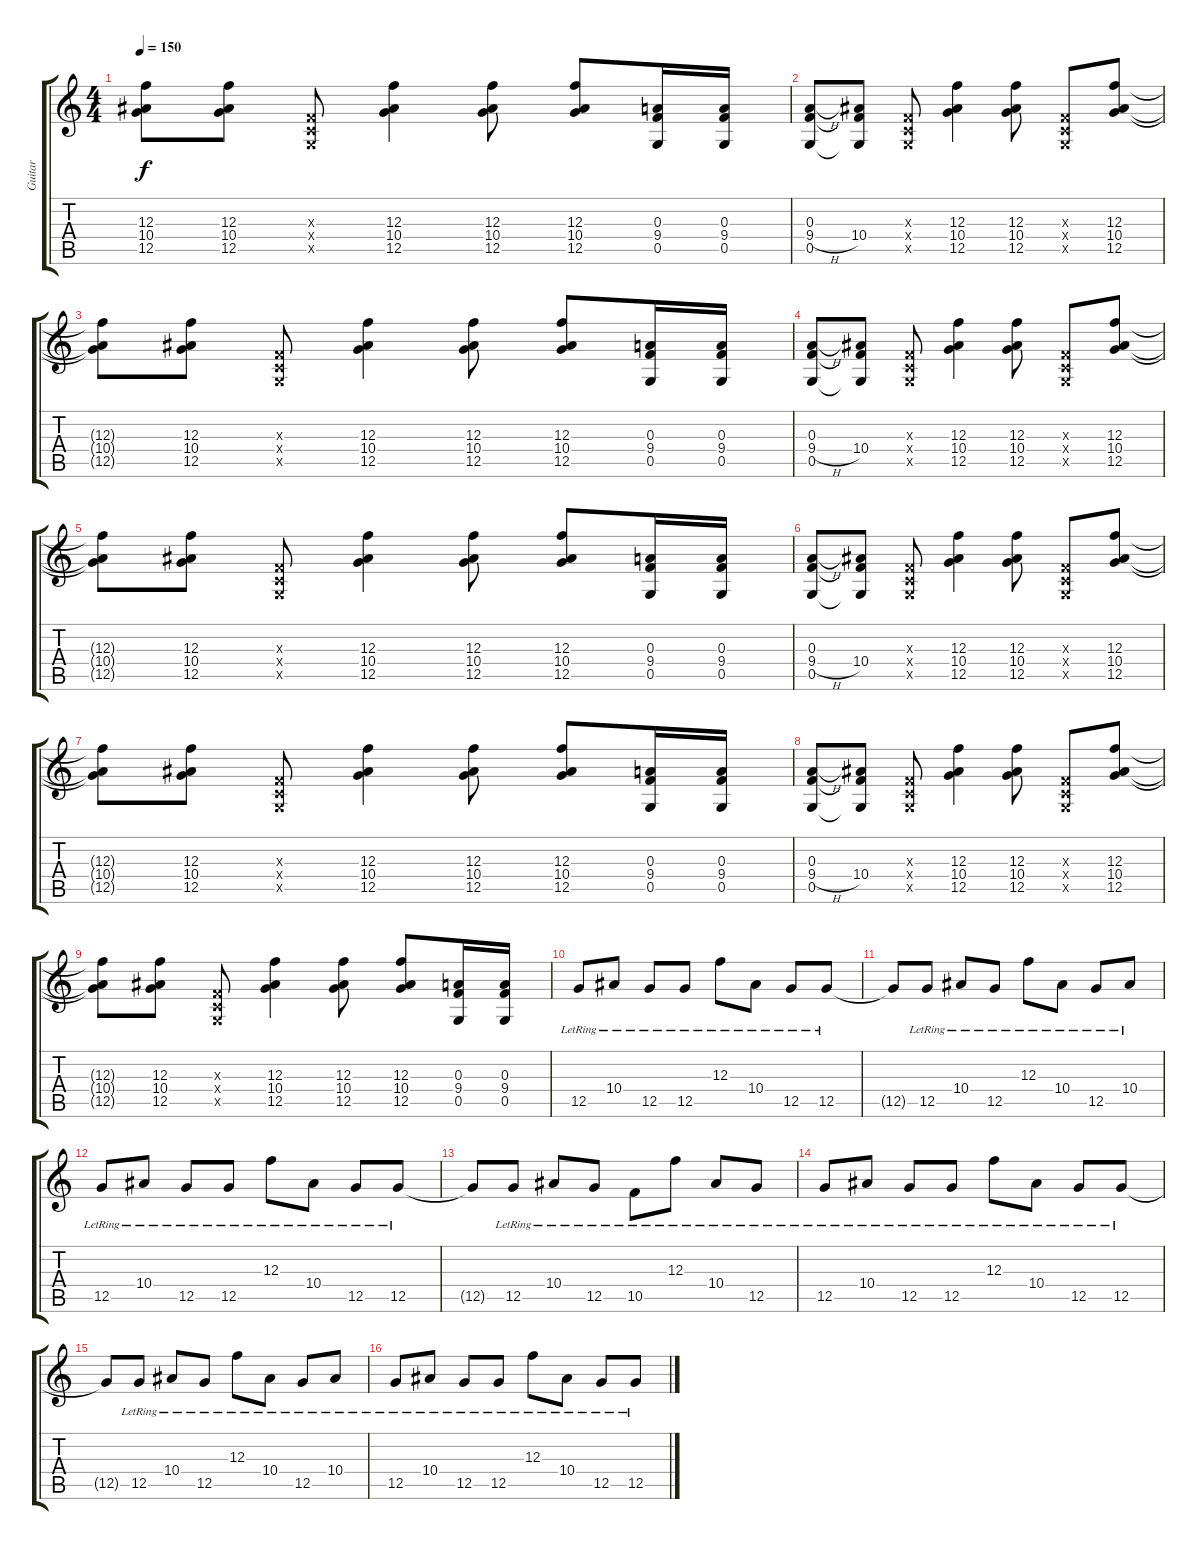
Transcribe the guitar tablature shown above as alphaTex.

\track ("Guitar" "Guitar") {instrument distortionguitar}
\staff {score tabs}
\tuning (D4 A3 F3 C3 G2 C2) {hide}
\ts (4 4)
\tempo 150
\clef g2
\ks c
(12.3{t} 10.4{t} 12.5{t}).8{dy f} (12.3 10.4 12.5).8 (0.3{x} 0.4{x} 0.5{x}).8 (12.3 10.4 12.5).4 (12.3 10.4 12.5).8 (12.3 10.4 12.5).8 (0.3 9.4 0.5).16 (0.3 9.4 0.5).16 |
(0.3 9.4{h} 0.5).8 (0.3{t} 10.4 0.5{t}).8 (0.3{x} 0.4{x} 0.5{x}).8 (12.3 10.4 12.5).4 (12.3 10.4 12.5).8 (0.3{x} 0.4{x} 0.5{x}).8 (12.3 10.4 12.5).8 |
(12.3{t} 10.4{t} 12.5{t}).8 (12.3 10.4 12.5).8 (0.3{x} 0.4{x} 0.5{x}).8 (12.3 10.4 12.5).4 (12.3 10.4 12.5).8 (12.3 10.4 12.5).8 (0.3 9.4 0.5).16 (0.3 9.4 0.5).16 |
(0.3 9.4{h} 0.5).8 (0.3{t} 10.4 0.5{t}).8 (0.3{x} 0.4{x} 0.5{x}).8 (12.3 10.4 12.5).4 (12.3 10.4 12.5).8 (0.3{x} 0.4{x} 0.5{x}).8 (12.3 10.4 12.5).8 |
(12.3{t} 10.4{t} 12.5{t}).8 (12.3 10.4 12.5).8 (0.3{x} 0.4{x} 0.5{x}).8 (12.3 10.4 12.5).4 (12.3 10.4 12.5).8 (12.3 10.4 12.5).8 (0.3 9.4 0.5).16 (0.3 9.4 0.5).16 |
(0.3 9.4{h} 0.5).8 (0.3{t} 10.4 0.5{t}).8 (0.3{x} 0.4{x} 0.5{x}).8 (12.3 10.4 12.5).4 (12.3 10.4 12.5).8 (0.3{x} 0.4{x} 0.5{x}).8 (12.3 10.4 12.5).8 |
(12.3{t} 10.4{t} 12.5{t}).8 (12.3 10.4 12.5).8 (0.3{x} 0.4{x} 0.5{x}).8 (12.3 10.4 12.5).4 (12.3 10.4 12.5).8 (12.3 10.4 12.5).8 (0.3 9.4 0.5).16 (0.3 9.4 0.5).16 |
(0.3 9.4{h} 0.5).8 (0.3{t} 10.4 0.5{t}).8 (0.3{x} 0.4{x} 0.5{x}).8 (12.3 10.4 12.5).4 (12.3 10.4 12.5).8 (0.3{x} 0.4{x} 0.5{x}).8 (12.3 10.4 12.5).8 |
(12.3{t} 10.4{t} 12.5{t}).8 (12.3 10.4 12.5).8 (0.3{x} 0.4{x} 0.5{x}).8 (12.3 10.4 12.5).4 (12.3 10.4 12.5).8 (12.3 10.4 12.5).8 (0.3 9.4 0.5).16 (0.3 9.4 0.5).16 |
12.5{lr}.8{instrument electricguitarjazz} 10.4{lr}.8 12.5{lr}.8 12.5{lr}.8 12.3{lr}.8 10.4{lr}.8 12.5{lr}.8 12.5{lr}.8 |
12.5{t}.8 12.5{lr}.8 10.4{lr}.8 12.5{lr}.8 12.3{lr}.8 10.4{lr}.8 12.5{lr}.8 10.4{lr}.8 |
12.5{lr}.8 10.4{lr}.8 12.5{lr}.8 12.5{lr}.8 12.3{lr}.8 10.4{lr}.8 12.5{lr}.8 12.5{lr}.8 |
12.5{t}.8 12.5{lr}.8 10.4{lr}.8 12.5{lr}.8 10.5{lr}.8 12.3{lr}.8 10.4{lr}.8 12.5{lr}.8 |
12.5{lr}.8 10.4{lr}.8 12.5{lr}.8 12.5{lr}.8 12.3{lr}.8 10.4{lr}.8 12.5{lr}.8 12.5{lr}.8 |
12.5{t}.8 12.5{lr}.8 10.4{lr}.8 12.5{lr}.8 12.3{lr}.8 10.4{lr}.8 12.5{lr}.8 10.4{lr}.8 |
12.5{lr}.8 10.4{lr}.8 12.5{lr}.8 12.5{lr}.8 12.3{lr}.8 10.4{lr}.8 12.5{lr}.8 12.5{lr}.8
